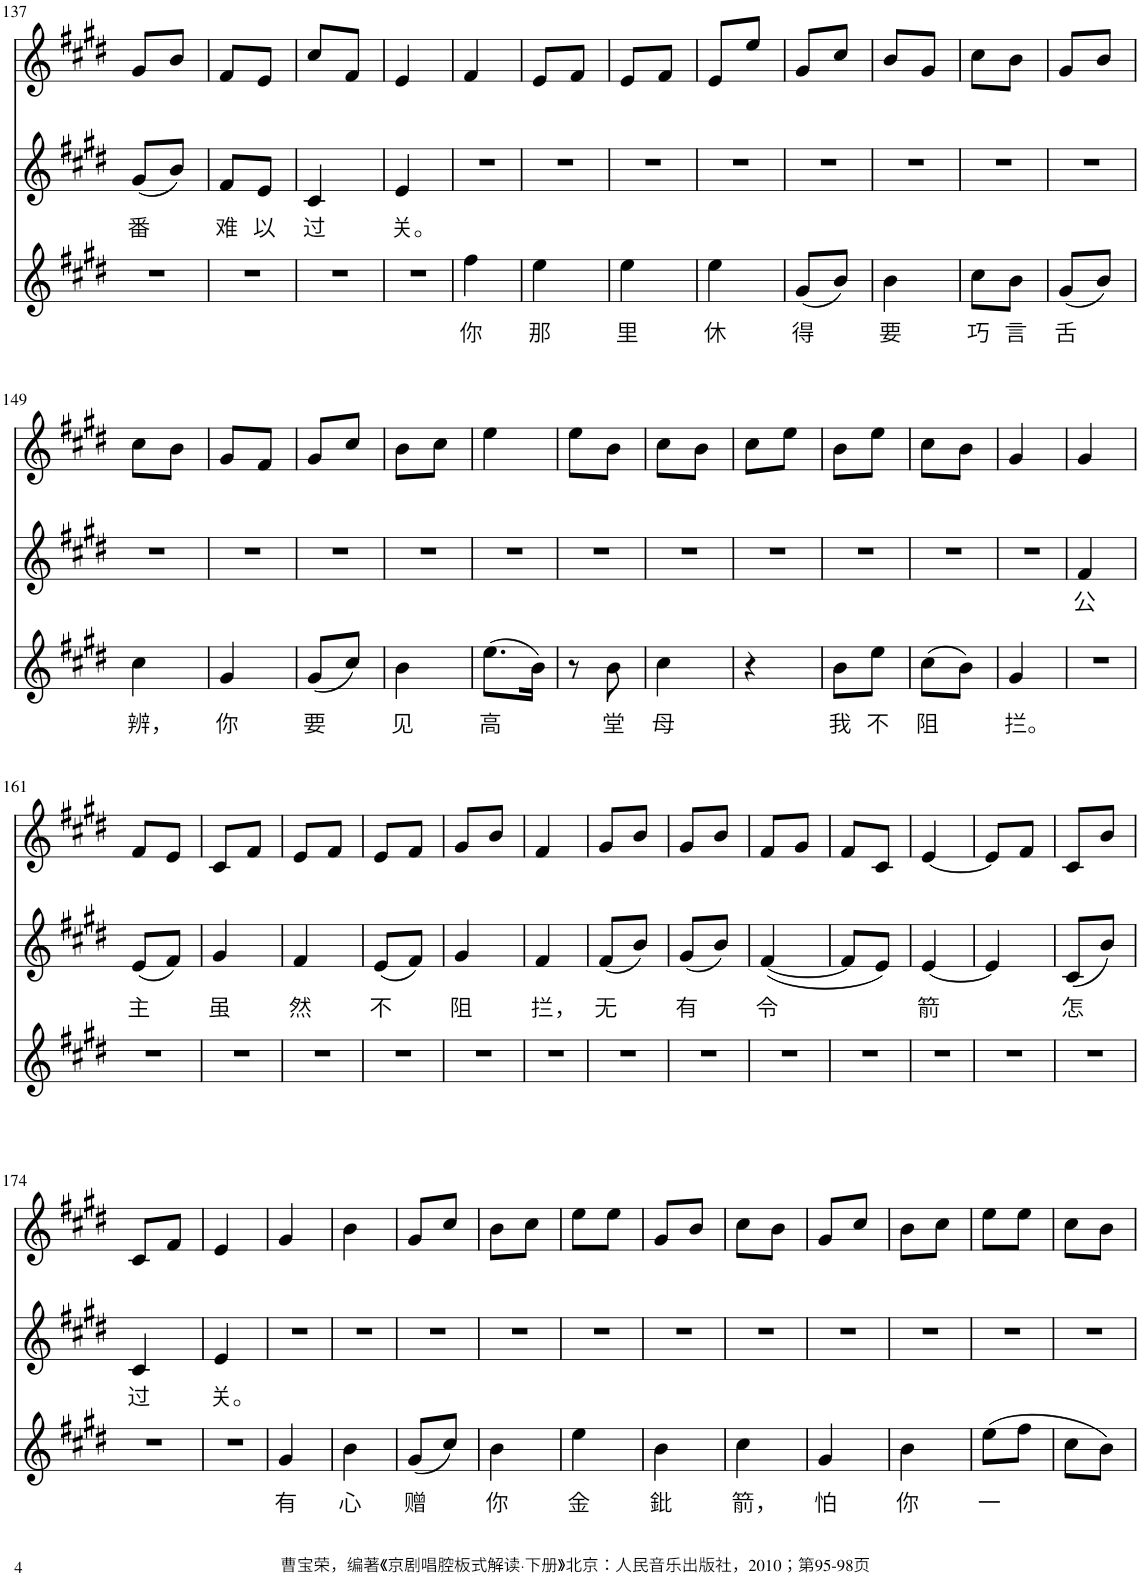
**kern	**text	**kern	**text	**kern
*part3	*part3	*part2	*part2	*part1
*staff3	*staff3	*staff2	*staff2	*staff1
*I"Piano	*	*I"Piano	*	*I"Piano
*I'Pno	*	*I'Pno	*	*I'Pno
!!LO:PB:g=z
*clefG2	*	*clefG2	*	*clefG2
*k[f#c#g#d#]	*	*k[f#c#g#d#]	*	*k[f#c#g#d#]
*M1/4	*	*M1/4	*	*M1/4
=137	=137	=137	=137	=137
!	!	!	!LO:LY:b	!
4r	.	(8g#/L	番	8g#/L
.	.	8b/J)	.	8b/J
=138	=138	=138	=138	=138
!	!	!	!LO:LY:b	!
4r	.	8f#/L	难	8f#/L
!	!	!	!LO:LY:b	!
.	.	8e/J	以	8e/J
=139	=139	=139	=139	=139
!	!	!	!LO:LY:b	!
4r	.	4c#/	过	8cc#/L
.	.	.	.	8f#/J
=140	=140	=140	=140	=140
!	!	!	!LO:LY:b	!
4r	.	4e/	关。	4e/
=141	=141	=141	=141	=141
!	!LO:LY:b	!	!	!
4ff#\	你	4r	.	4f#/
=142	=142	=142	=142	=142
!	!LO:LY:b	!	!	!
4ee\	那	4r	.	8e/L
.	.	.	.	8f#/J
=143	=143	=143	=143	=143
!	!LO:LY:b	!	!	!
4ee\	里	4r	.	8e/L
.	.	.	.	8f#/J
=144	=144	=144	=144	=144
!	!LO:LY:b	!	!	!
4ee\	休	4r	.	8e/L
.	.	.	.	8ee/J
=145	=145	=145	=145	=145
!	!LO:LY:b	!	!	!
(8g#/L	得	4r	.	8g#/L
8b/J)	.	.	.	8cc#/J
=146	=146	=146	=146	=146
!	!LO:LY:b	!	!	!
4b\	要	4r	.	8b/L
.	.	.	.	8g#/J
=147	=147	=147	=147	=147
!	!LO:LY:b	!	!	!
8cc#\L	巧	4r	.	8cc#\L
!	!LO:LY:b	!	!	!
8b\J	言	.	.	8b\J
=148	=148	=148	=148	=148
!	!LO:LY:b	!	!	!
(8g#/L	舌	4r	.	8g#/L
8b/J)	.	.	.	8b/J
!!LO:LB:g=z
=149	=149	=149	=149	=149
!	!LO:LY:b	!	!	!
4cc#\	辨，	4r	.	8cc#\L
.	.	.	.	8b\J
=150	=150	=150	=150	=150
!	!LO:LY:b	!	!	!
4g#/	你	4r	.	8g#/L
.	.	.	.	8f#/J
=151	=151	=151	=151	=151
!	!LO:LY:b	!	!	!
(8g#/L	要	4r	.	8g#/L
8cc#/J)	.	.	.	8cc#/J
=152	=152	=152	=152	=152
!	!LO:LY:b	!	!	!
4b\	见	4r	.	8b\L
.	.	.	.	8cc#\J
=153	=153	=153	=153	=153
!	!LO:LY:b	!	!	!
(8.ee\L	高	4r	.	4ee\
16b\Jk)	.	.	.	.
=154	=154	=154	=154	=154
8r	.	4r	.	8ee\L
!	!LO:LY:b	!	!	!
8b\	堂	.	.	8b\J
=155	=155	=155	=155	=155
!	!LO:LY:b	!	!	!
4cc#\	母	4r	.	8cc#\L
.	.	.	.	8b\J
=156	=156	=156	=156	=156
4r	.	4r	.	8cc#\L
.	.	.	.	8ee\J
=157	=157	=157	=157	=157
!	!LO:LY:b	!	!	!
8b\L	我	4r	.	8b\L
!	!LO:LY:b	!	!	!
8ee\J	不	.	.	8ee\J
=158	=158	=158	=158	=158
!	!LO:LY:b	!	!	!
(8cc#\L	阻	4r	.	8cc#\L
8b\J)	.	.	.	8b\J
=159	=159	=159	=159	=159
!	!LO:LY:b	!	!	!
4g#/	拦。	4r	.	4g#/
=160	=160	=160	=160	=160
!	!	!	!LO:LY:b	!
4r	.	4f#/	公	4g#/
!!LO:LB:g=z
=161	=161	=161	=161	=161
!	!	!	!LO:LY:b	!
4r	.	(8e/L	主	8f#/L
.	.	8f#/J)	.	8e/J
=162	=162	=162	=162	=162
!	!	!	!LO:LY:b	!
4r	.	4g#/	虽	8c#/L
.	.	.	.	8f#/J
=163	=163	=163	=163	=163
!	!	!	!LO:LY:b	!
4r	.	4f#/	然	8e/L
.	.	.	.	8f#/J
=164	=164	=164	=164	=164
!	!	!	!LO:LY:b	!
4r	.	(8e/L	不	8e/L
.	.	8f#/J)	.	8f#/J
=165	=165	=165	=165	=165
!	!	!	!LO:LY:b	!
4r	.	4g#/	阻	8g#/L
.	.	.	.	8b/J
=166	=166	=166	=166	=166
!	!	!	!LO:LY:b	!
4r	.	4f#/	拦，	4f#/
=167	=167	=167	=167	=167
!	!	!	!LO:LY:b	!
4r	.	(8f#/L	无	8g#/L
.	.	8b/J)	.	8b/J
=168	=168	=168	=168	=168
!	!	!	!LO:LY:b	!
4r	.	(8g#/L	有	8g#/L
.	.	8b/J)	.	8b/J
=169	=169	=169	=169	=169
!	!	!	!LO:LY:b	!
4r	.	([4f#/	令	8f#/L
.	.	.	.	8g#/J
=170	=170	=170	=170	=170
4r	.	8f#/L]	.	8f#/L
.	.	8e/J)	.	8c#/J
=171	=171	=171	=171	=171
!	!	!	!LO:LY:b	!
4r	.	[4e/	箭	[4e/
=172	=172	=172	=172	=172
4r	.	4e/]	.	8e/L]
.	.	.	.	8f#/J
=173	=173	=173	=173	=173
!	!	!	!LO:LY:b	!
4r	.	(8c#/L	怎	8c#/L
.	.	8b/J)	.	8b/J
!!LO:LB:g=z
=174	=174	=174	=174	=174
!	!	!	!LO:LY:b	!
4r	.	4c#/	过	8c#/L
.	.	.	.	8f#/J
=175	=175	=175	=175	=175
!	!	!	!LO:LY:b	!
4r	.	4e/	关。	4e/
=176	=176	=176	=176	=176
!	!LO:LY:b	!	!	!
4g#/	有	4r	.	4g#/
=177	=177	=177	=177	=177
!	!LO:LY:b	!	!	!
4b\	心	4r	.	4b\
=178	=178	=178	=178	=178
!	!LO:LY:b	!	!	!
(8g#/L	赠	4r	.	8g#/L
8cc#/J)	.	.	.	8cc#/J
=179	=179	=179	=179	=179
!	!LO:LY:b	!	!	!
4b\	你	4r	.	8b\L
.	.	.	.	8cc#\J
=180	=180	=180	=180	=180
!	!LO:LY:b	!	!	!
4ee\	金	4r	.	8ee\L
.	.	.	.	8ee\J
=181	=181	=181	=181	=181
!	!LO:LY:b	!	!	!
4b\	鈚	4r	.	8g#/L
.	.	.	.	8b/J
=182	=182	=182	=182	=182
!	!LO:LY:b	!	!	!
4cc#\	箭，	4r	.	8cc#\L
.	.	.	.	8b\J
=183	=183	=183	=183	=183
!	!LO:LY:b	!	!	!
4g#/	怕	4r	.	8g#/L
.	.	.	.	8cc#/J
=184	=184	=184	=184	=184
!	!LO:LY:b	!	!	!
4b\	你	4r	.	8b\L
.	.	.	.	8cc#\J
=185	=185	=185	=185	=185
!	!LO:LY:b	!	!	!
(8ee\L	一	4r	.	8ee\L
8ff#\J	.	.	.	8ee\J
=186	=186	=186	=186	=186
8cc#\L	.	4r	.	8cc#\L
8b\J)	.	.	.	8b\J
=	=	=	=	=
*-	*-	*-	*-	*-
